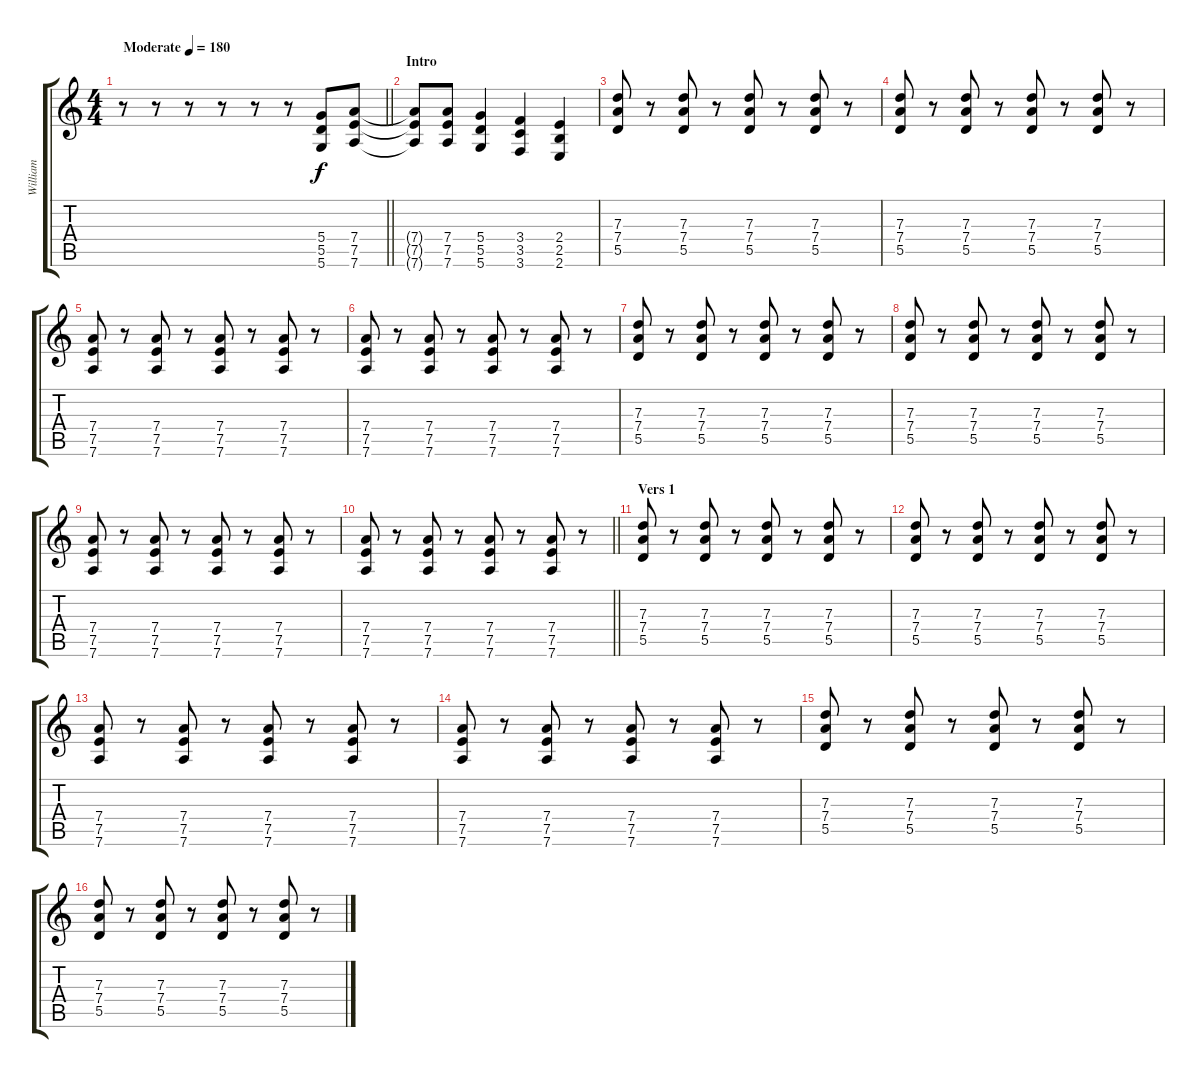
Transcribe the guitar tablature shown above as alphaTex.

\track ("William" "William") {instrument distortionguitar}
\staff {score tabs}
\tuning (E4 B3 G3 D3 A2 D2) {hide}
\ts (4 4)
\tempo (180 "Moderate")
\clef g2
\barLineRight lightlight
\ks c
r.8{dy f instrument distortionguitar} r.8 r.8 r.8 r.8 r.8 (5.4 5.5 5.6).8 (7.4 7.5 7.6).8 |
\section ("" "Intro")
(7.4{t} 7.5{t} 7.6{t}).8 (7.4 7.5 7.6).8 (5.4 5.5 5.6).4 (3.4 3.5 3.6).4 (2.4 2.5 2.6).4 |
(7.3 7.4 5.5).8 r.8 (7.3 7.4 5.5).8 r.8 (7.3 7.4 5.5).8 r.8 (7.3 7.4 5.5).8 r.8 |
(7.3 7.4 5.5).8 r.8 (7.3 7.4 5.5).8 r.8 (7.3 7.4 5.5).8 r.8 (7.3 7.4 5.5).8 r.8 |
(7.4 7.5 7.6).8 r.8 (7.4 7.5 7.6).8 r.8 (7.4 7.5 7.6).8 r.8 (7.4 7.5 7.6).8 r.8 |
(7.4 7.5 7.6).8 r.8 (7.4 7.5 7.6).8 r.8 (7.4 7.5 7.6).8 r.8 (7.4 7.5 7.6).8 r.8 |
(7.3 7.4 5.5).8 r.8 (7.3 7.4 5.5).8 r.8 (7.3 7.4 5.5).8 r.8 (7.3 7.4 5.5).8 r.8 |
(7.3 7.4 5.5).8 r.8 (7.3 7.4 5.5).8 r.8 (7.3 7.4 5.5).8 r.8 (7.3 7.4 5.5).8 r.8 |
(7.4 7.5 7.6).8 r.8 (7.4 7.5 7.6).8 r.8 (7.4 7.5 7.6).8 r.8 (7.4 7.5 7.6).8 r.8 |
\barLineRight lightlight
(7.4 7.5 7.6).8 r.8 (7.4 7.5 7.6).8 r.8 (7.4 7.5 7.6).8 r.8 (7.4 7.5 7.6).8 r.8 |
\section ("" "Vers 1")
(7.3 7.4 5.5).8 r.8 (7.3 7.4 5.5).8 r.8 (7.3 7.4 5.5).8 r.8 (7.3 7.4 5.5).8 r.8 |
(7.3 7.4 5.5).8 r.8 (7.3 7.4 5.5).8 r.8 (7.3 7.4 5.5).8 r.8 (7.3 7.4 5.5).8 r.8 |
(7.4 7.5 7.6).8 r.8 (7.4 7.5 7.6).8 r.8 (7.4 7.5 7.6).8 r.8 (7.4 7.5 7.6).8 r.8 |
(7.4 7.5 7.6).8 r.8 (7.4 7.5 7.6).8 r.8 (7.4 7.5 7.6).8 r.8 (7.4 7.5 7.6).8 r.8 |
(7.3 7.4 5.5).8 r.8 (7.3 7.4 5.5).8 r.8 (7.3 7.4 5.5).8 r.8 (7.3 7.4 5.5).8 r.8 |
(7.3 7.4 5.5).8 r.8 (7.3 7.4 5.5).8 r.8 (7.3 7.4 5.5).8 r.8 (7.3 7.4 5.5).8 r.8
